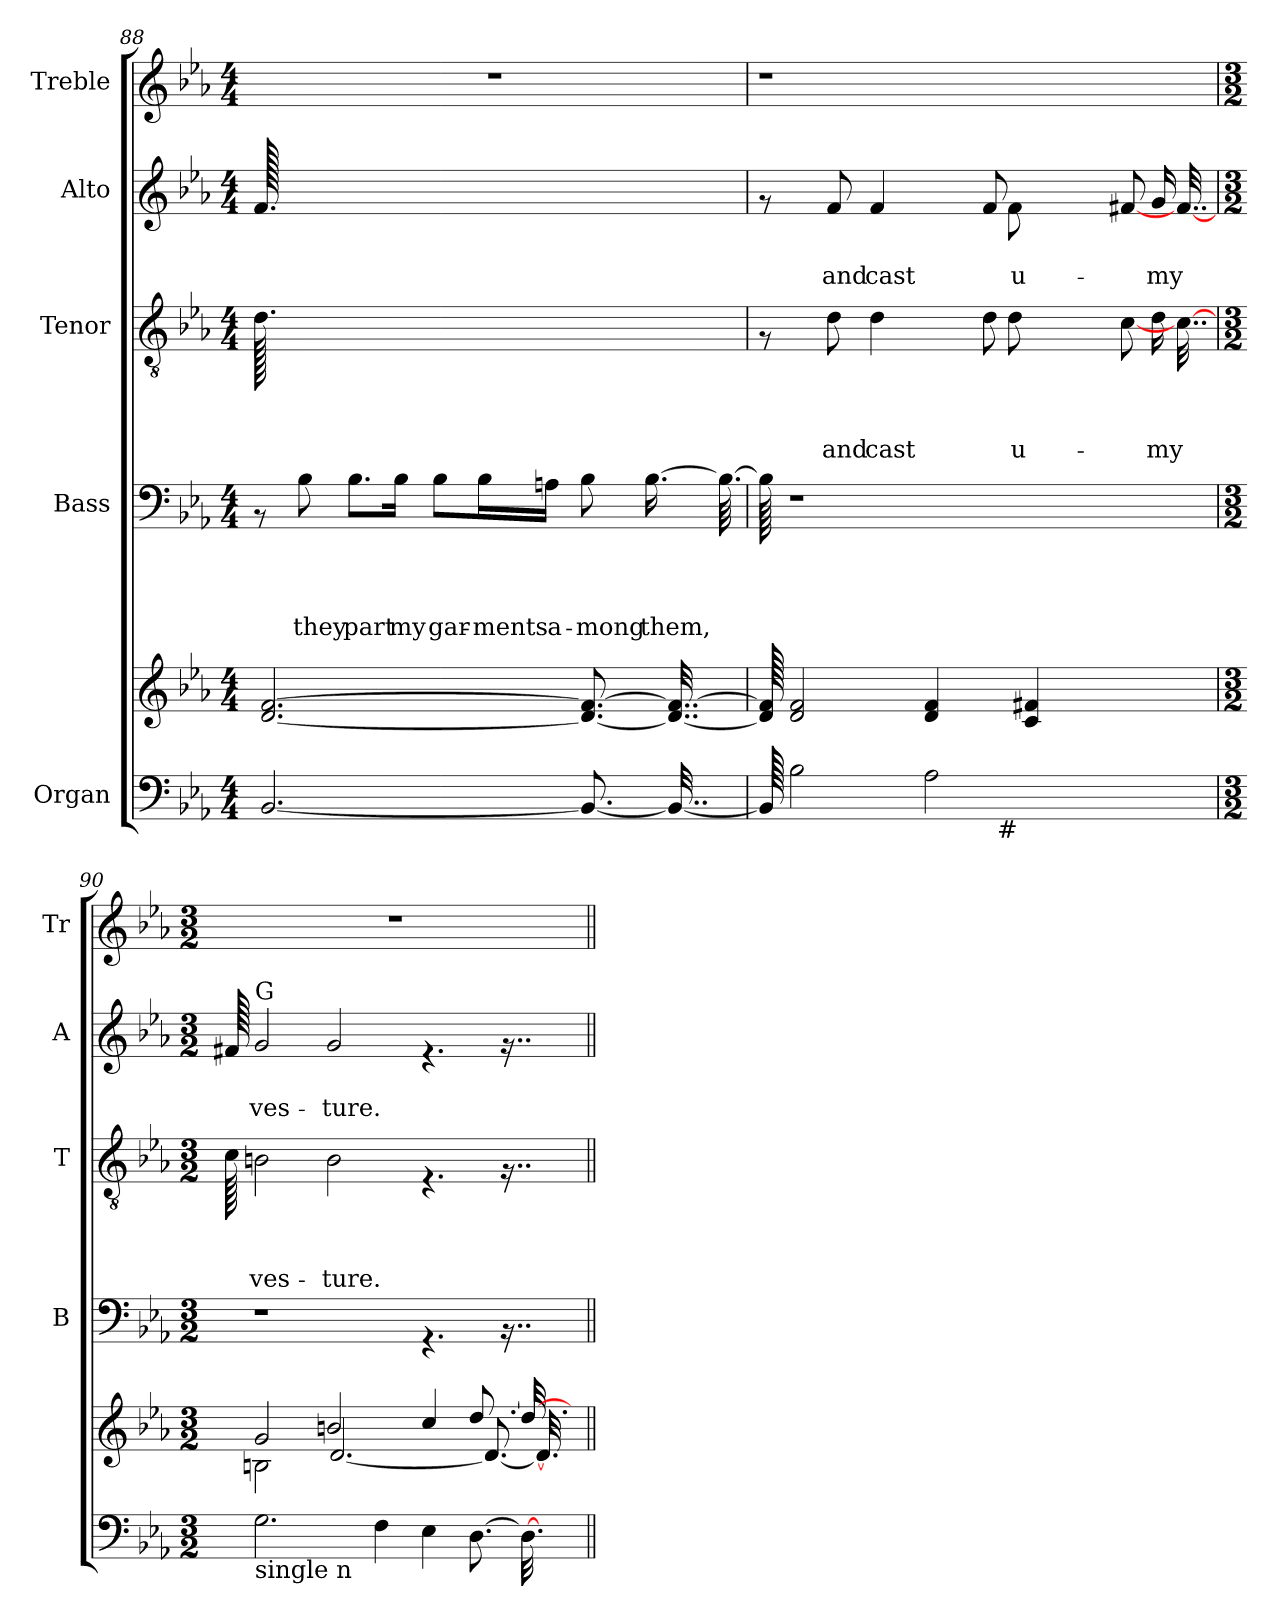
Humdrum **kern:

**kern	**kern	**kern	**text	**text	**text	**text	**kern	**text	**text	**text	**kern	**text	**text	**kern
*part5	*part5	*part4	*part4	*part4	*part4	*part4	*part3	*part3	*part3	*part3	*part2	*part2	*part2	*part1
*staff6	*staff5	*staff4	*staff4	*staff4	*staff4	*staff4	*staff3	*staff3	*staff3	*staff3	*staff2	*staff2	*staff2	*staff1
*I"Organ	*	*I"Bass	*	*	*	*	*I"Tenor	*	*	*	*I"Alto	*	*	*I"Treble
*	*	*I'B	*	*	*	*	*I'T	*	*	*	*I'A	*	*	*I'Tr
!!LO:LB:g=z
*clefF4	*clefG2	*clefF4	*	*	*	*	*clefGv2	*	*	*	*clefG2	*	*	*clefG2
*k[b-e-a-]	*k[b-e-a-]	*k[b-e-a-]	*	*	*	*	*k[b-e-a-]	*	*	*	*k[b-e-a-]	*	*	*k[b-e-a-]
*E-:	*E-:	*E-:	*	*	*	*	*E-:	*	*	*	*E-:	*	*	*E-:
*M4/4	*M4/4	*M4/4	*	*	*	*	*M4/4	*	*	*	*M4/4	*	*	*M4/4
=88	=88	=88	=88	=88	=88	=88	=88	=88	=88	=88	=88	=88	=88	=88
128ryy	128ryy	8rAA	.	.	.	.	256.d\	.	.	.	256.f/	.	.	1r
.	.	.	.	.	.	.	2ryy	.	.	.	2ryy	.	.	.
[<2.BB-/	[<2.d/ [<2.f/	.	.	.	.	.	.	.	.	.	.	.	.	.
.	.	128ryy	.	.	.	.	.	.	.	.	.	.	.	.
!	!	!	!	!	!	!LO:LY:b	!	!	!	!	!	!	!	!
.	.	8B-\	.	.	.	they	.	.	.	.	.	.	.	.
!	!	!	!	!	!	!LO:LY:b	!	!	!	!	!	!	!	!
.	.	8.B-\L	.	.	.	part	.	.	.	.	.	.	.	.
!	!	!	!	!	!	!LO:LY:b	!	!	!	!	!	!	!	!
.	.	16B-\Jk	.	.	.	my	.	.	.	.	.	.	.	.
.	.	.	.	.	.	.	4ryy	.	.	.	4ryy	.	.	.
!	!	!	!	!	!	!LO:LY:b	!	!	!	!	!	!	!	!
.	.	8B-\L	.	.	.	gar-	.	.	.	.	.	.	.	.
!	!	!	!	!	!	!LO:LY:b	!	!	!	!	!	!	!	!
.	.	16B-\L	.	.	.	-ments	.	.	.	.	.	.	.	.
!	!	!	!	!	!	!LO:LY:b	!	!	!	!	!	!	!	!
.	.	16An\JJ	.	.	.	a-	.	.	.	.	.	.	.	.
.	.	.	.	.	.	.	8ryy	.	.	.	8ryy	.	.	.
!	!	!	!	!	!	!LO:LY:b	!	!	!	!	!	!	!	!
8.BB-/_	8.d/_ 8.f/_	8B-\	.	.	.	-mong	.	.	.	.	.	.	.	.
.	.	.	.	.	.	.	16ryy	.	.	.	16ryy	.	.	.
!	!	!	!	!	!	!LO:LY:b	!	!	!	!	!	!	!	!
.	.	[>16.B-\	.	.	.	them,	.	.	.	.	.	.	.	.
.	.	.	.	.	.	.	32ryy	.	.	.	32ryy	.	.	.
32..BB-/_	32..d/_ 32..f/_	.	.	.	.	.	.	.	.	.	.	.	.	.
.	.	.	.	.	.	.	64ryy	.	.	.	64ryy	.	.	.
.	.	64.B-\_	.	.	.	.	.	.	.	.	.	.	.	.
.	.	.	.	.	.	.	128ryy	.	.	.	128ryy	.	.	.
.	.	.	.	.	.	.	512ryy	.	.	.	512ryy	.	.	.
=89	=89	=89	=89	=89	=89	=89	=89	=89	=89	=89	=89	=89	=89	=89
*^	*	*	*	*	*	*	*^	*	*	*	*^	*	*	*
*	*	*	*	*	*	*	*	*	*^	*	*	*	*	*^	*	*	*
128BB-/]	2ryy	128d/] 128f/]	128B-\]	.	.	.	.	8rF	2ryy	1ryy	.	.	.	8rf	2ryy	1ryy	.	.	1r
2B-\	.	2d/ 2f/	1r	.	.	.	.	.	.	.	.	.	.	.	.	.	.	.	.
.	.	.	.	.	.	.	.	128ryy	.	.	.	.	.	128ryy	.	.	.	.	.
!	!	!	!	!	!	!	!	!	!	!	!	!	!LO:LY:b	!	!	!	!	!LO:LY:b	!
.	.	.	.	.	.	.	.	8d\	.	.	.	.	and	8f/	.	.	.	and	.
!	!	!	!	!	!	!	!	!	!	!	!	!	!LO:LY:b	!	!	!	!	!LO:LY:b	!
.	.	.	.	.	.	.	.	4d\	.	.	.	.	cast	4f/	.	.	.	cast	.
.	8ryy	.	.	.	.	.	.	.	8ryy	.	.	.	.	.	8ryy	.	.	.	.
2A-\	.	4d/ 4f/	.	.	.	.	.	8ryy	.	.	.	.	.	8ryy	.	.	.	.	.
.	16ryy	.	.	.	.	.	.	.	16ryy	.	.	.	.	.	16ryy	.	.	.	.
.	.	.	.	.	.	.	.	32ryy	.	.	.	.	.	32ryy	.	.	.	.	.
.	.	.	.	.	.	.	.	128ryy	.	.	.	.	.	128ryy	.	.	.	.	.
.	.	.	.	.	.	.	.	512ryy	.	.	.	.	.	512ryy	.	.	.	.	.
.	.	.	.	.	.	.	.	8d\	.	.	.	.	.	8f/	.	.	.	.	.
.	128ryy	.	.	.	.	.	.	.	64...ryy	.	.	.	.	.	64...ryy	.	.	.	.
!	!LO:TX:b:t=#	!	!	!	!	!	!	!	!	!	!	!	!	!	!	!	!	!	!
.	4ryy	.	.	.	.	.	.	.	.	.	.	.	.	.	.	.	.	.	.
!	!	!	!	!	!	!	!	!	!	!	!	!	!LO:LY:b	!	!	!	!	!LO:LY:b	!
.	.	.	.	.	.	.	.	.	8d\	.	.	.	u-	.	8f\	.	.	u-	.
.	.	4c/ 4f#X/	.	.	.	.	.	.	.	.	.	.	.	.	.	.	.	.	.
.	.	.	.	.	.	.	.	4ryy	.	.	.	.	.	4ryy	.	.	.	.	.
.	.	.	.	.	.	.	.	.	8ryy	.	.	.	.	.	8ryy	.	.	.	.
.	8ryy	.	.	.	.	.	.	.	.	.	.	.	.	.	.	.	.	.	.
.	.	.	.	.	.	.	.	.	32ryy	.	.	.	.	.	32ryy	.	.	.	.
.	.	.	.	.	.	.	.	.	128ryy	.	.	.	.	.	128ryy	.	.	.	.
.	.	.	.	.	.	.	.	.	.	16ryy	.	.	.	.	.	16ryy	.	.	8.ryy
.	.	.	.	.	.	.	.	.	512ryy	.	.	.	.	.	512ryy	.	.	.	.
8ryy	.	8ryy	8ryy	.	.	.	.	.	[>8c\	.	.	.	.	.	[<8f#X/	.	.	.	.
.	.	.	.	.	.	.	.	8ryy	.	.	.	.	.	8ryy	.	.	.	.	.
.	.	.	.	.	.	.	.	.	.	128ryy	.	.	.	.	.	128ryy	.	.	.
!	!	!	!	!	!	!	!	!	!	!	!	!	!LO:LY:b	!	!	!	!	!LO:LY:b	!
.	16...ryy	.	.	.	.	.	.	.	.	16d\	.	.	-my	.	.	16g/	.	-my	.
32..ryy	.	32..ryy	32..ryy	.	.	.	.	.	32..ryy	[>32..c\	.	.	.	.	32..ryy	[<32..f#/	.	.	.
.	.	.	.	.	.	.	.	128..ryy	.	.	.	.	.	128..ryy	.	.	.	.	.
*	*	*	*	*	*	*	*	*v	*v	*v	*	*	*	*	*	*	*	*	*
*v	*v	*	*	*	*	*	*	*	*	*	*	*v	*v	*v	*	*	*
=90	=90	=90	=90	=90	=90	=90	=90	=90	=90	=90	=90	=90	=90	=90
*M3/2	*M3/2	*M3/2	*	*	*	*	*M3/2	*	*	*	*M3/2	*	*	*M3/2
*	*^	*	*	*	*	*	*	*	*	*	*	*	*	*
128ryy	128ryy	128ryy	128ryy	.	.	.	.	128c\	.	.	.	128f#/	.	.	1.r
!	!	!	!	!	!	!	!	!	!	!	!	!LO:TX:a:t=G	!	!	!
!LO:TX:b:t=single n	!	!	!	!	!	!	!	!	!	!	!	!	!	!	!
!	!	!	!	!	!	!	!	!	!	!	!LO:LY:b	!	!	!LO:LY:b	!
2.G\	2g/	2Bn\	1r	.	.	.	.	2Bn\	.	.	ves-	2g/	.	ves-	.
!	!	!	!	!	!	!	!	!	!	!	!LO:LY:b	!	!	!LO:LY:b	!
.	2bn/	[<2.d/	.	.	.	.	.	2B\	.	.	-ture.	2g/	.	-ture.	.
4F\	.	.	.	.	.	.	.	.	.	.	.	.	.	.	.
4E-\	4cc/	.	4.rAA	.	.	.	.	4.rF	.	.	.	4.rf	.	.	.
[>8.D\	[<8.dd/	8.d/_	.	.	.	.	.	.	.	.	.	.	.	.	.
.	.	.	16..rAA	.	.	.	.	16..rF	.	.	.	16..rf	.	.	.
32.D\_	32.dd/_	32.d/_	.	.	.	.	.	.	.	.	.	.	.	.	.
128ryy	128ryy	128ryy	128ryy	.	.	.	.	128ryy	.	.	.	128ryy	.	.	.
*	*v	*v	*	*	*	*	*	*	*	*	*	*	*	*	*
=||	=||	=||	=||	=||	=||	=||	=||	=||	=||	=||	=||	=||	=||	=||
*-	*-	*-	*-	*-	*-	*-	*-	*-	*-	*-	*-	*-	*-	*-
